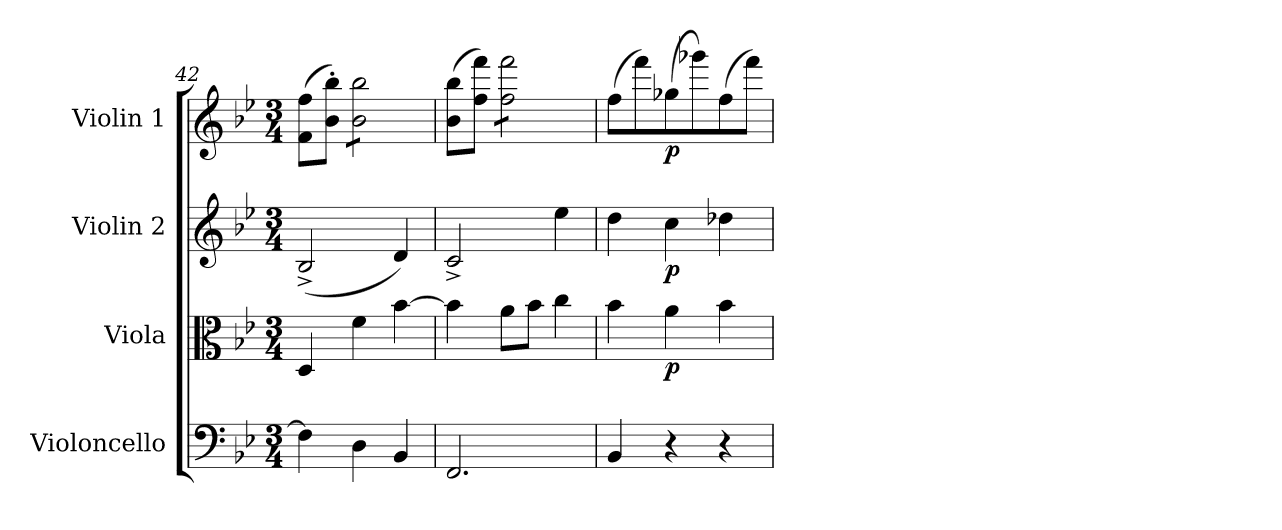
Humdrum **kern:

**kern	**kern	**dynam	**kern	**dynam	**kern	**dynam
*part4	*part3	*part3	*part2	*part2	*part1	*part1
*staff4	*staff3	*staff3	*staff2	*staff2	*staff1	*staff1
*I"Violoncello	*I"Viola	*	*I"Violin 2	*	*I"Violin 1	*
*I'Vc	*I'Vla	*	*I'Vln	*	*I'Vln	*
*clefF4	*clefC3	*	*clefG2	*	*clefG2	*
*k[b-e-]	*k[b-e-]	*	*k[b-e-]	*	*k[b-e-]	*
*M3/4	*M3/4	*	*M3/4	*	*M3/4	*
=42	=42	=42	=42	=42	=42	=42
4F\]	4D/	.	(2B-^/	.	(8f\ 8ff\L	.
.	.	.	.	.	8b-\' 8bb-\'J)	.
*	*	*	*	*	*tremolo	*
4D\	4f\	.	.	.	8b-\ 8bb-\L	.
.	.	.	.	.	8b-\ 8bb-\	.
4BB-/	[>4b-\	.	4d/)	.	8b-\ 8bb-\	.
.	.	.	.	.	8b-\ 8bb-\J	.
*	*	*	*	*	*Xtremolo	*
=43	=43	=43	=43	=43	=43	=43
2.FF/	4b-\]	.	2c^/	.	(8b-\ 8bb-\L	.
.	.	.	.	.	8ff\ 8fff\J)	.
*	*	*	*	*	*tremolo	*
.	8a\L	.	.	.	8ff\ 8fff\L	.
.	8b-\J	.	.	.	8ff\ 8fff\	.
.	4cc\	.	4ee-\	.	8ff\ 8fff\	.
.	.	.	.	.	8ff\ 8fff\J	.
*	*	*	*	*	*Xtremolo	*
=44	=44	=44	=44	=44	=44	=44
4BB-/	4b-\	.	4dd\	.	(8ff\L	.
.	.	.	.	.	8fff\)	.
!	!	!LO:DY:b	!	!LO:DY:b	!	!LO:DY:b
4r	4a\	p	4cc\	p	(8gg-X\	p
.	.	.	.	.	8ggg-X\)	.
4r	4b-\	.	4dd-X\	.	(8ff\	.
.	.	.	.	.	8fff\J)	.
=	=	=	=	=	=	=
*-	*-	*-	*-	*-	*-	*-
